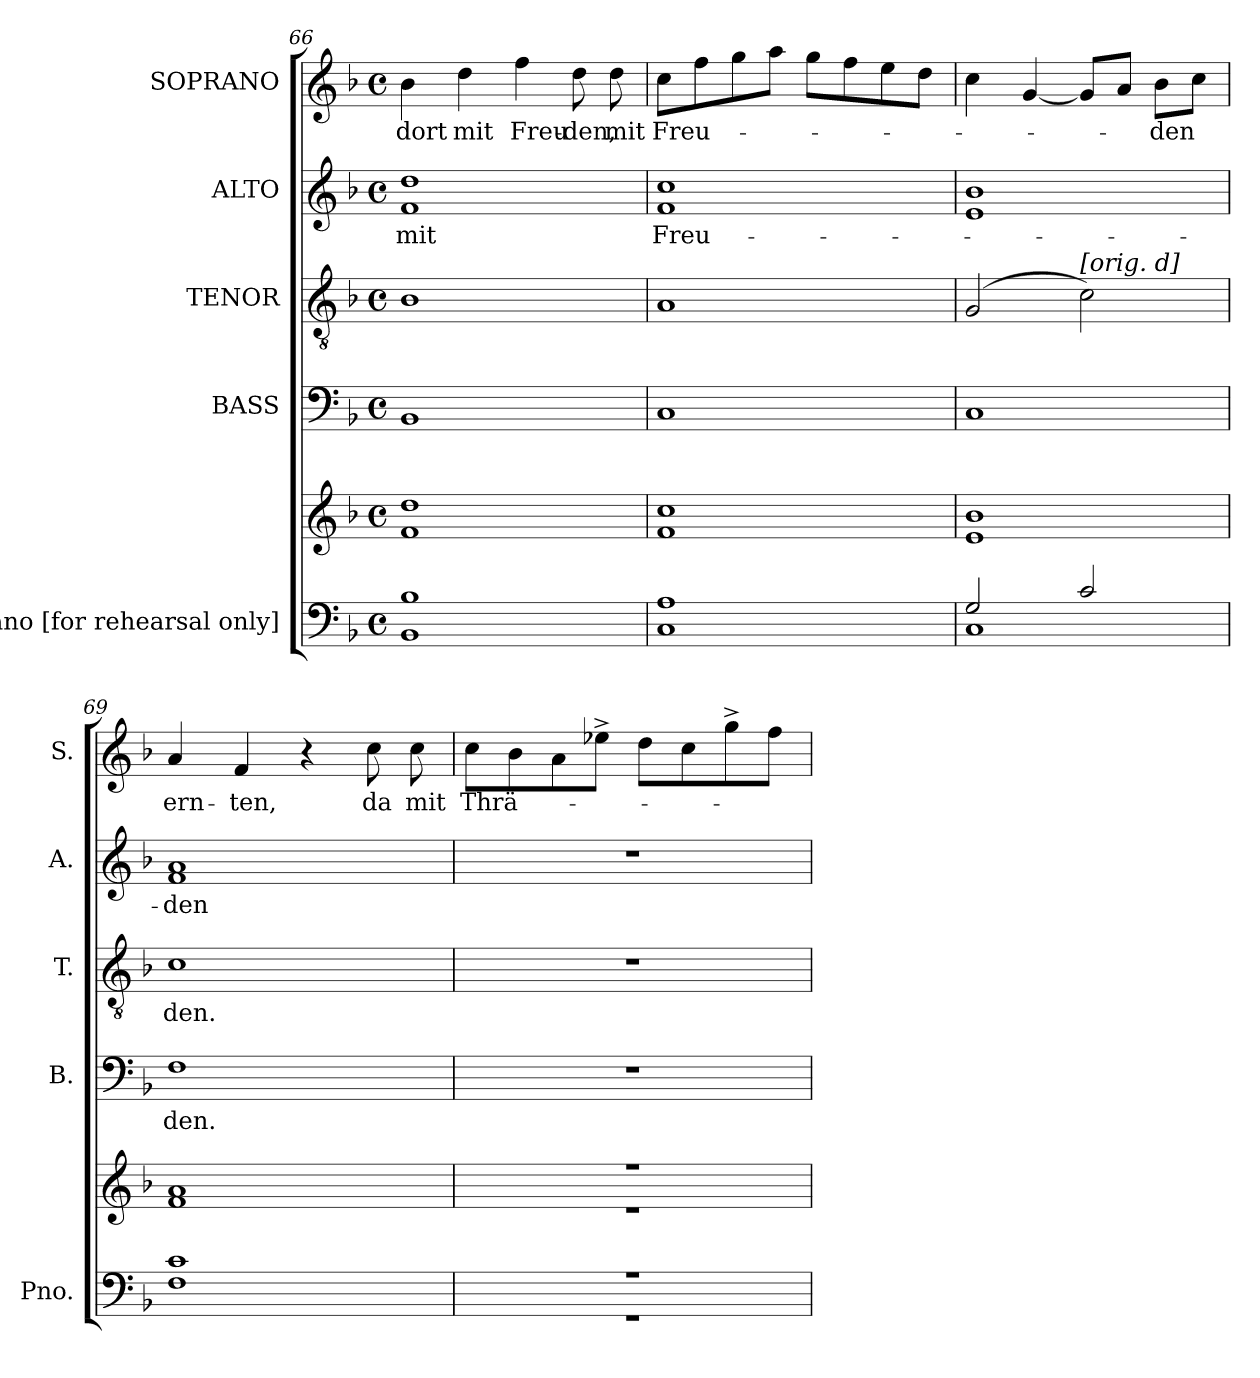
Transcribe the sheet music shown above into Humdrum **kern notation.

**kern	**kern	**kern	**text	**kern	**text	**kern	**text	**kern	**text
*part5	*part5	*part4	*part4	*part3	*part3	*part2	*part2	*part1	*part1
*staff6	*staff5	*staff4	*staff4	*staff3	*staff3	*staff2	*staff2	*staff1	*staff1
*I"Piano [for rehearsal only]	*	*I"BASS	*	*I"TENOR	*	*I"ALTO	*	*I"SOPRANO	*
*I'Pno.	*	*I'B.	*	*I'T.	*	*I'A.	*	*I'S.	*
!!LO:LB:g=z
*clefF4	*clefG2	*clefF4	*	*clefGv2	*	*clefG2	*	*clefG2	*
*	*	*	*	*ITrd7c12	*	*	*	*	*
*k[b-]	*k[b-]	*k[b-]	*	*k[b-]	*	*k[b-]	*	*k[b-]	*
*F:	*F:	*F:	*	*F:	*	*F:	*	*F:	*
*M4/4	*M4/4	*M4/4	*	*M4/4	*	*M4/4	*	*M4/4	*
*met(c)	*met(c)	*met(c)	*	*met(c)	*	*met(c)	*	*met(c)	*
=66	=66	=66	=66	=66	=66	=66	=66	=66	=66
*^	*^	*	*	*	*	*^	*	*	*
!	!	!	!	!	!	!	!	!	!	!LO:LY:b:color=#000000	!	!
!	!	!	!	!	!	!	!	!	!	!	!	!LO:LY:b:color=#000000
1B-i	1BB-i	1ryy	1fi 1ddi	1BB-i	.	1BB-i	.	1ryy	1fi 1ddi	mit	4b-i\	dort
!	!	!	!	!	!	!	!	!	!	!	!	!LO:LY:b:color=#000000
.	.	.	.	.	.	.	.	.	.	.	4ddi\	mit
!	!	!	!	!	!	!	!	!	!	!	!	!LO:LY:b:color=#000000
.	.	.	.	.	.	.	.	.	.	.	4ffi\	Freu-
!	!	!	!	!	!	!	!	!	!	!	!	!LO:LY:b:color=#000000
.	.	.	.	.	.	.	.	.	.	.	8ddi\	-den,
!	!	!	!	!	!	!	!	!	!	!	!	!LO:LY:b:color=#000000
.	.	.	.	.	.	.	.	.	.	.	8ddi\	mit
=67	=67	=67	=67	=67	=67	=67	=67	=67	=67	=67	=67	=67
!	!	!	!	!	!	!	!	!	!	!LO:LY:b:color=#000000	!	!
!	!	!	!	!	!	!	!	!	!	!	!	!LO:LY:b:color=#000000
1Ai	1Ci	1ryy	1fi 1cci	1Ci	.	1AAi	.	1ryy	1fi 1cci	Freu-	8cci\L	Freu-
.	.	.	.	.	.	.	.	.	.	.	8ffi\	.
.	.	.	.	.	.	.	.	.	.	.	8ggi\	.
.	.	.	.	.	.	.	.	.	.	.	8aai\J	.
.	.	.	.	.	.	.	.	.	.	.	8ggi\L	.
.	.	.	.	.	.	.	.	.	.	.	8ffi\	.
.	.	.	.	.	.	.	.	.	.	.	8eei\	.
.	.	.	.	.	.	.	.	.	.	.	8ddi\J	.
=68	=68	=68	=68	=68	=68	=68	=68	=68	=68	=68	=68	=68
2Gi/	1Ci	1ryy	1ei 1b-i	1Ci	.	(2GGi/	.	1ryy	1ei 1b-i	.	4cci\	.
.	.	.	.	.	.	.	.	.	.	.	[<4gi/	.
!	!	!	!	!	!	!LO:TX:a:i:t=[orig. d]	!	!	!	!	!	!
2ci/	.	.	.	.	.	2Ci\)	.	.	.	.	8gi/L]	.
.	.	.	.	.	.	.	.	.	.	.	8ai/J	.
!	!	!	!	!	!	!	!	!	!	!	!	!LO:LY:b:color=#000000
.	.	.	.	.	.	.	.	.	.	.	8b-i\L	-den
.	.	.	.	.	.	.	.	.	.	.	8cci\J	.
=69	=69	=69	=69	=69	=69	=69	=69	=69	=69	=69	=69	=69
!	!	!	!	!	!LO:LY:b:color=#000000	!	!	!	!	!	!	!
!	!	!	!	!	!	!	!LO:LY:b:color=#000000	!	!	!	!	!
!	!	!	!	!	!	!	!	!	!	!LO:LY:b:color=#000000	!	!
!	!	!	!	!	!	!	!	!	!	!	!	!LO:LY:b:color=#000000
1ci	1Fi	1ryy	1fi 1ai	1Fi	-den.	1Ci	-den.	1ryy	1fi 1ai	-den	4ai/	ern-
!	!	!	!	!	!	!	!	!	!	!	!	!LO:LY:b:color=#000000
.	.	.	.	.	.	.	.	.	.	.	4fi/	-ten,
.	.	.	.	.	.	.	.	.	.	.	4r	.
!	!	!	!	!	!	!	!	!	!	!	!	!LO:LY:b:color=#000000
.	.	.	.	.	.	.	.	.	.	.	8cci\	da
!	!	!	!	!	!	!	!	!	!	!	!	!LO:LY:b:color=#000000
.	.	.	.	.	.	.	.	.	.	.	8cci\	mit
*	*	*	*	*	*	*	*	*v	*v	*	*	*
=70	=70	=70	=70	=70	=70	=70	=70	=70	=70	=70	=70
!	!	!	!	!	!	!	!	!	!	!	!LO:LY:b:color=#000000
1r	1r	1r	1r	1r	.	1r	.	1r	.	8cci\L	Thrä-
.	.	.	.	.	.	.	.	.	.	8b-i\	.
.	.	.	.	.	.	.	.	.	.	8ai\	.
.	.	.	.	.	.	.	.	.	.	8ee-X^i\J	.
.	.	.	.	.	.	.	.	.	.	8ddi\L	.
.	.	.	.	.	.	.	.	.	.	8cci\	.
.	.	.	.	.	.	.	.	.	.	8gg^i\	.
.	.	.	.	.	.	.	.	.	.	8ffi\J	.
*v	*v	*	*	*	*	*	*	*	*	*	*
*	*v	*v	*	*	*	*	*	*	*	*
=	=	=	=	=	=	=	=	=	=
*-	*-	*-	*-	*-	*-	*-	*-	*-	*-
